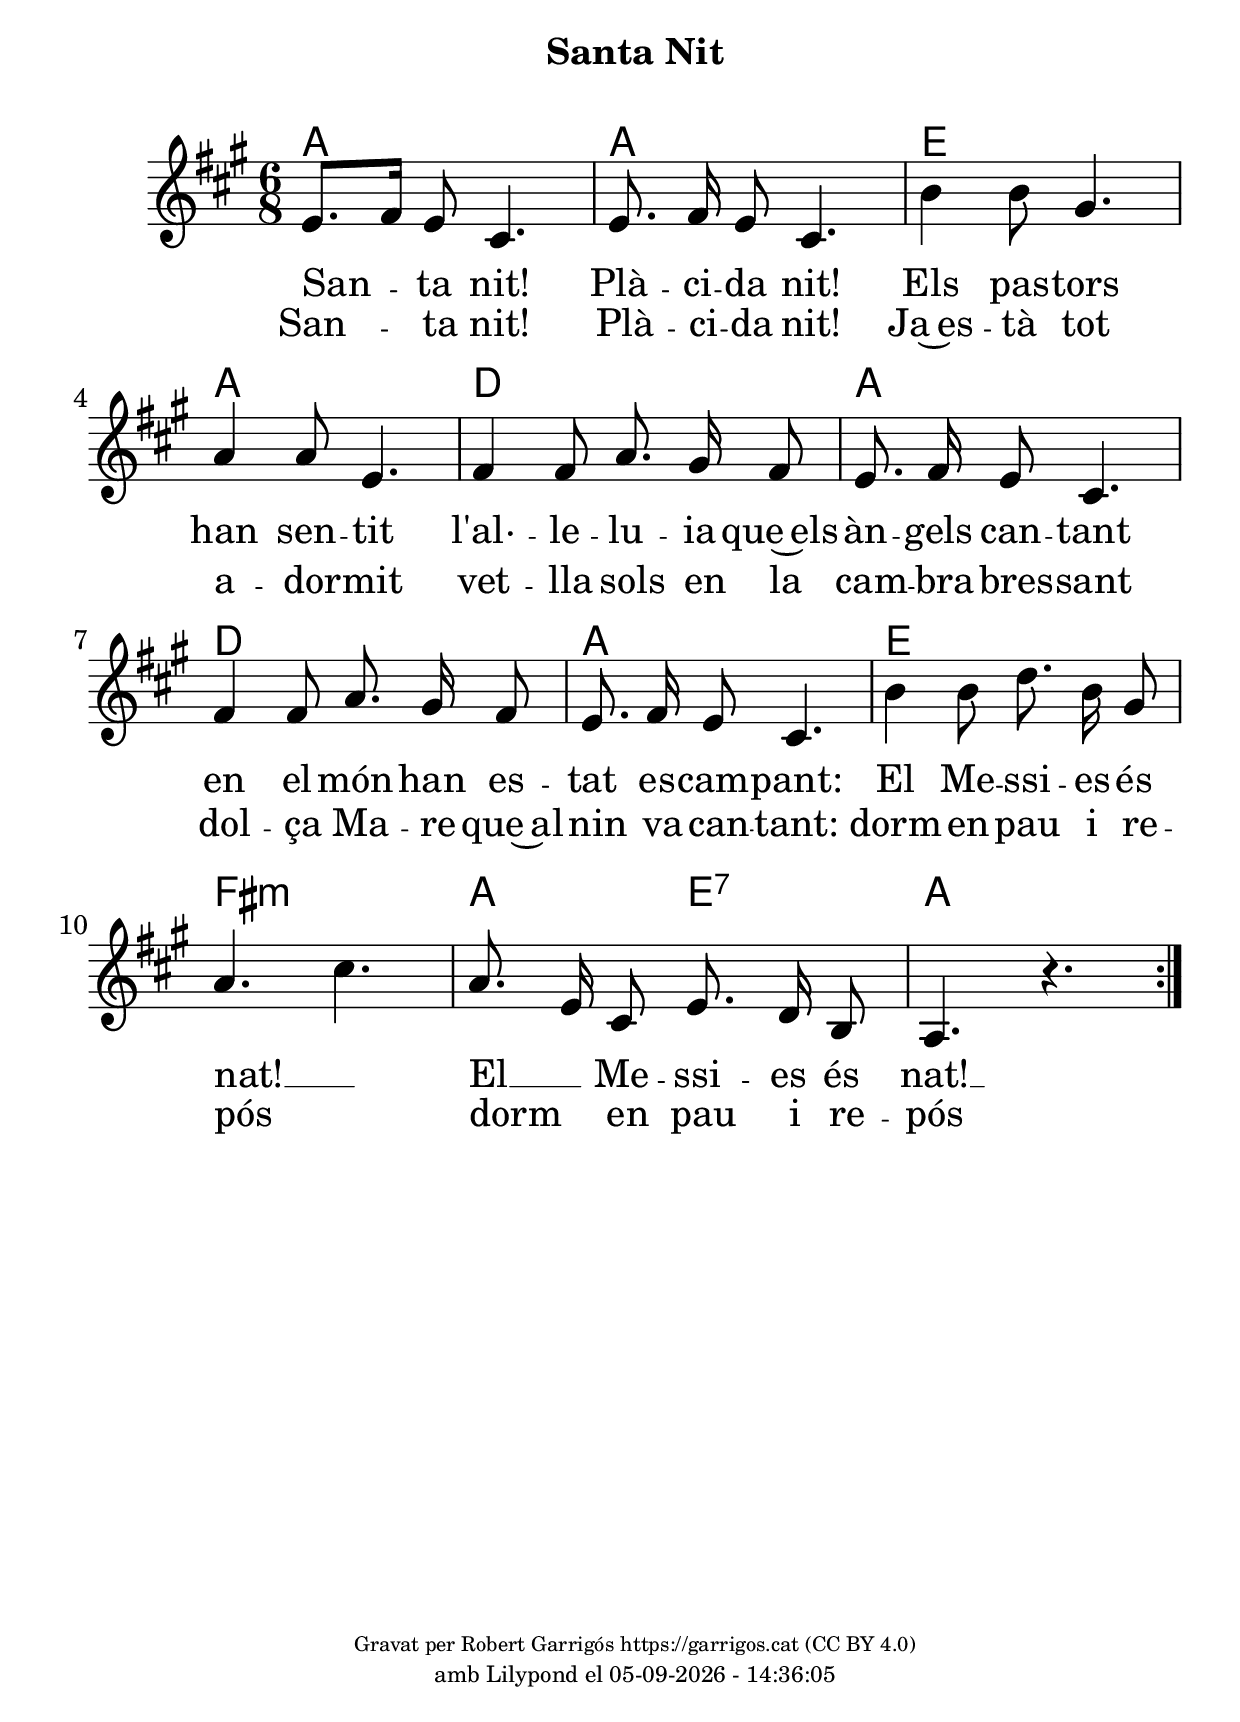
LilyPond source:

\version "2.24.3"
\language "english"

data = #(strftime "%d-%m-%Y - %H:%M:%S" (localtime (current-time)))

\include "predefined-guitar-fretboards.ly"

global = {
  % \overrideTimeSignatureSettings
  % 4/4        % timeSignatureFraction
  % 1/4        % baseMomentFraction
  % 2,2        % beatStructure
  % #'()       % beamExceptions
  \key a \major
  \time 6/8
  \tempo ""
  \set Score.tempoHideNote = ##t
  \tempo 8=80

}


melody = \relative c' {
  \clef treble
  \global

  e8. [fs16] e8 cs4.
  | e8. fs16 e8 cs4.
  | b'4 b8 gs4.
  | a4 a8 e4.
  | fs4 fs8 a8. gs16 fs8
  | e8. fs16 e8 cs4.
  | fs4 fs8 a8. gs16 fs8
  | e8. fs16 e8 cs4.
  | b'4 b8 d8. b16 gs8
  | a4. cs
  | a8. e16 cs8 e8. d16 b8
  | a4. r4. \bar ":|."
}

chnames = {
  \chordmode{
    a2.
    a2.
    e2.
    a2.
    d2.
    a2.
    d2.
    a2.
    e2.
    fs2.:m
    a4. e:7
    a2.
  }
}

catala = \lyricmode {
  <<
    {
      San -- ta nit! Plà -- ci -- da nit!
      Els pas -- tors han sen -- tit
      l'al· -- le -- lu -- ia que~els àn -- gels can -- tant
      en  el món han es -- tat es -- cam -- pant:
      El Me -- ssi -- es és nat! __ _
      El __ _ Me -- ssi -- es és nat! __

      San -- ta nit! Plà -- ci -- da nit!
    }
    \new Lyrics = "secondVerse" \with {
      alignBelowContext = "catala"
      % \override VerticalAxisGroup .nonstaff-nonstaff-spacing .minimum-distance = ##f


      }
    {
      San -- ta nit! Plà -- ci -- da nit!
      Ja~es -- tà tot a -- dor -- mit
      vet -- lla sols en la cam -- bra bres -- sant
      dol -- ça Ma -- re que~al nin va can -- tant:
      dorm en pau i re -- pós __ _
      dorm __ _ en pau i re -- pós
    }
  >>
}



titol = "Santa Nit"
subtitol = ""
compositor = ""
lletrista = ""
traductor = ""


%%%%%%%%%%%%%%%%%%%%%%%%%%%%%%%%%%%%%
%%%%%%%%%%%%% PDF %%%%%%%%%%%%%%%%%%%
%%%%%%%%%%%%%%%%%%%%%%%%%%%%%%%%%%%%%

\book {
  % \bookOutputSuffix ""
  \header {
    title = \titol
    subtitle = \subtitol
    composer = \compositor
    arranger = \lletrista
    poet = \traductor
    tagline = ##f
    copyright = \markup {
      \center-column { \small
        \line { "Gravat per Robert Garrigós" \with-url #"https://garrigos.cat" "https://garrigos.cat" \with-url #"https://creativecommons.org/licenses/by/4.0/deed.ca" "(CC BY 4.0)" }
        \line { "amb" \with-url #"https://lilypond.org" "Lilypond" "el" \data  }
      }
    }
  }
  \score {
    <<
      \new ChordNames {
        \set majorSevenSymbol = \markup { \whiteTriangleMarkup 7 }
        \chnames
      }
      % \new FretBoards {
      %   \chnames
      % }
      \new Voice = "mel" { \set Staff.midiInstrument = "voice oohs" \autoBeamOff \melody }
      \new Lyrics \with {
        \override VerticalAxisGroup.nonstaff-relatedstaff-spacing.padding = #2
      }
      \lyricsto mel \catala
    >>
    \layout {
      #(layout-set-staff-size 30)
      \context {
        \Staff
        \RemoveEmptyStaves
      }
      \context {
        \Lyrics
        \override VerticalAxisGroup.nonstaff-nonstaff-spacing.padding = #1
      }
    }
    \midi { }
  }
  \paper {
    set-paper-size = "a5"
    top-margin = 10
    left-margin = 15
    indent = 10
    max-systems-per-page = 6
    score-system-spacing =
    #'((basic-distance . 20)
       (minimum-distance . 10)
       (padding . 0)
       (stretchability . 10))

    % last-bottom-spacing =
    % #'((basic-distance . 15)
    %    (minimum-distance . 5)
    %    (padding . 0)
    %    (stretchability . 10))
    markup-system-spacing =
    #'((minimum-distance . 15))
    system-system-spacing =
    #'((basic-distance . 13)
       (minimum-distance . 13)
       (padding . 3))
    % staff-staff-spacing =
    % #'((padding . 10))
    % default-staff-staff-spacing =
    % #'((basic-distance . 10)
    %    (minimum-distance . 0)
    %    (padding . 0)
    %    (stretchability . 10))
    % annotate-spacing = ##t
    % print-all-headers = ##t
    % print-first-page-number = ##t
    oddFooterMarkup = \markup {
      \center-column {
        % \line { \fromproperty #'header:title "- pàgina" \fromproperty #'page:page-number-string "de" \concat {\page-ref #'lastPage "0" "?"} }
        \fill-line { \fromproperty #'header:copyright }
      }
    }
    evenFooterMarkup = \markup {
      \center-column {
        % \line { \fromproperty #'header:title "- pàgina" \fromproperty #'page:page-number-string "de" \concat {\page-ref #'lastPage "0" "?"} }
        \fill-line { \fromproperty #'header:copyright }
      }
    }
  }
}
